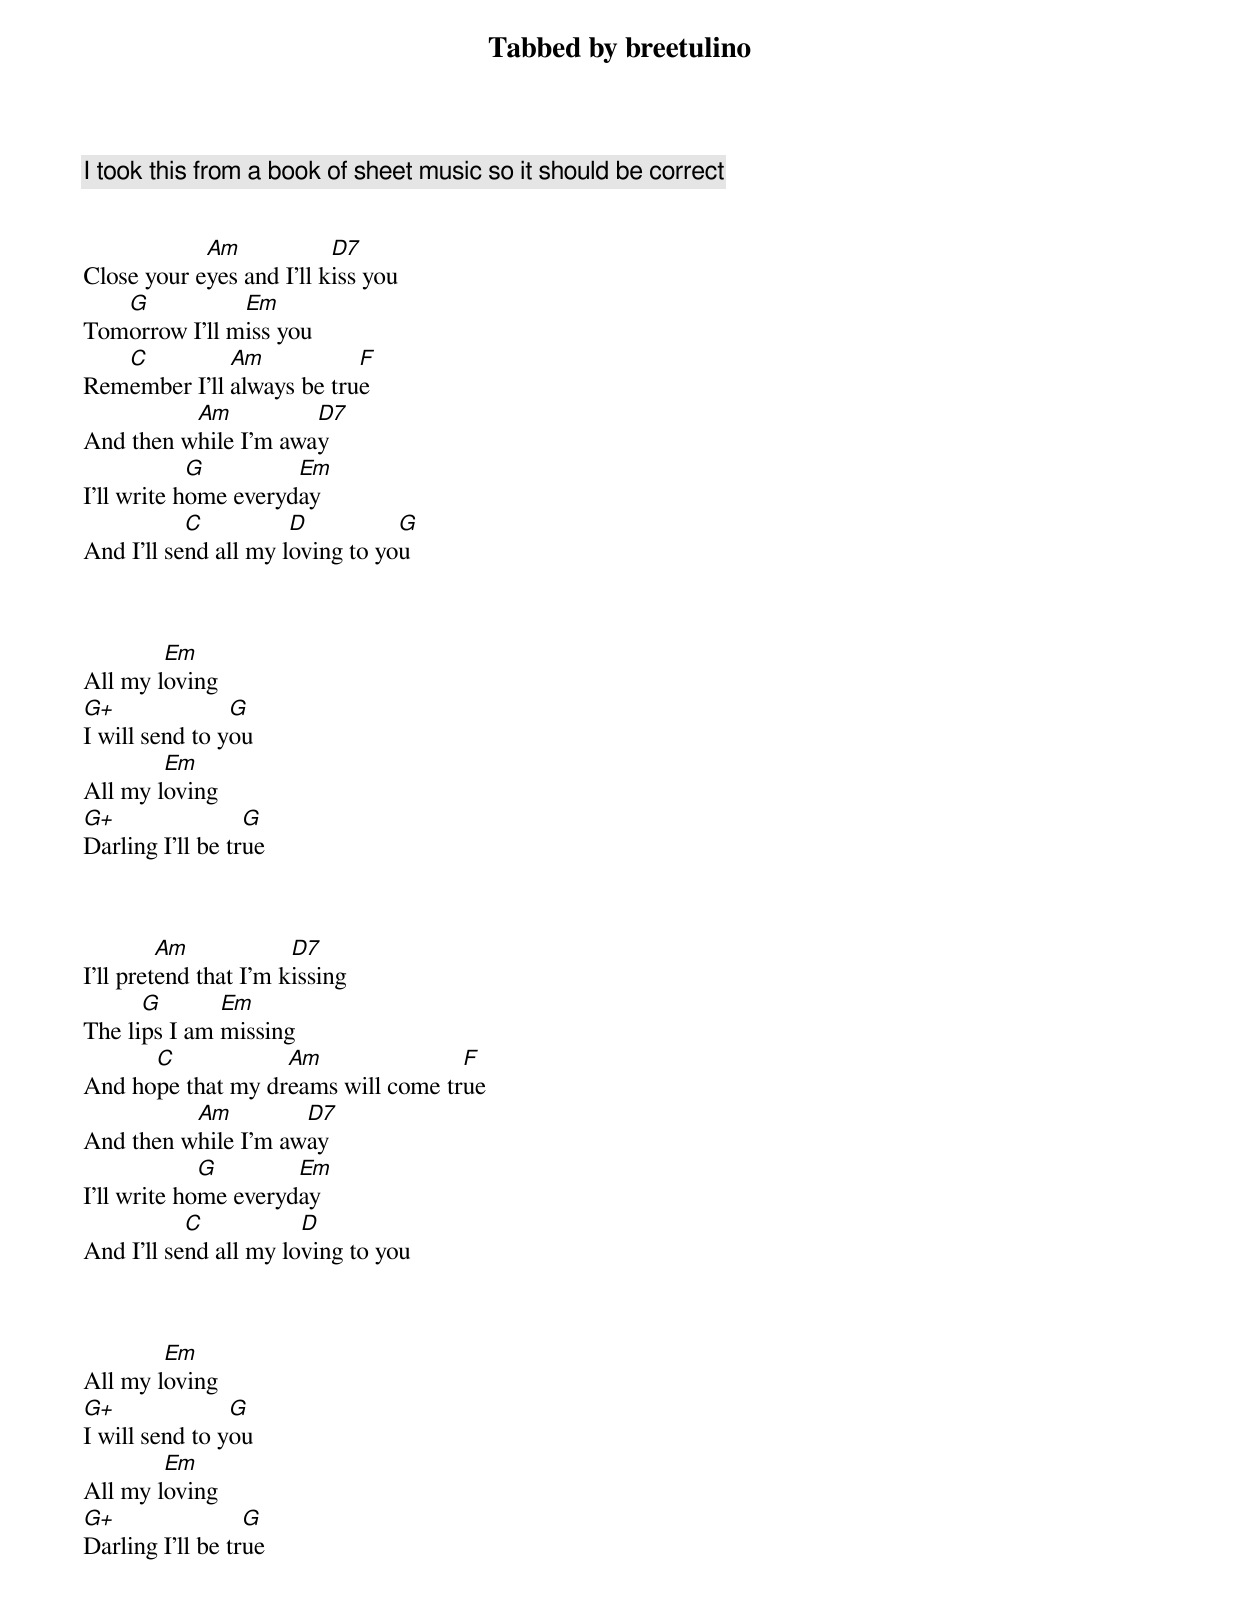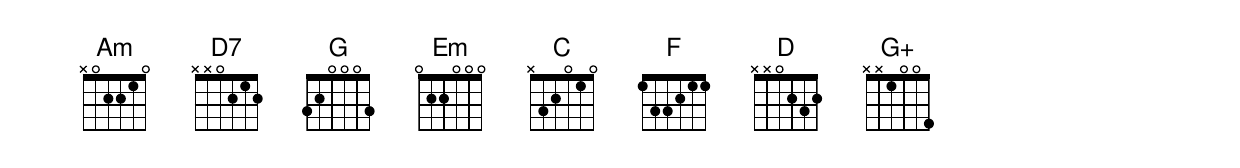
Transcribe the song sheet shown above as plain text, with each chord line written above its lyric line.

Tabbed by breetulino

I took this from a book of sheet music so it should be correct


            Am            D7
Close your eyes and I'll kiss you
   G           Em
Tomorrow I'll miss you
   C          Am           F
Remember I'll always be true
          Am          D7
And then while I'm away
            G         Em
I'll write home everyday
           C          D          G
And I'll send all my loving to you



        Em
All my loving
G+              G
I will send to you
        Em
All my loving
G+                G
Darling I'll be true



         Am            D7
I'll pretend that I'm kissing
      G       Em
The lips I am missing
      C            Am               F
And hope that my dreams will come true
          Am         D7
And then while I'm away
             G        Em
I'll write home everyday
           C           D
And I'll send all my loving to you



        Em
All my loving
G+              G
I will send to you
        Em
All my loving
G+                G
Darling I'll be true
